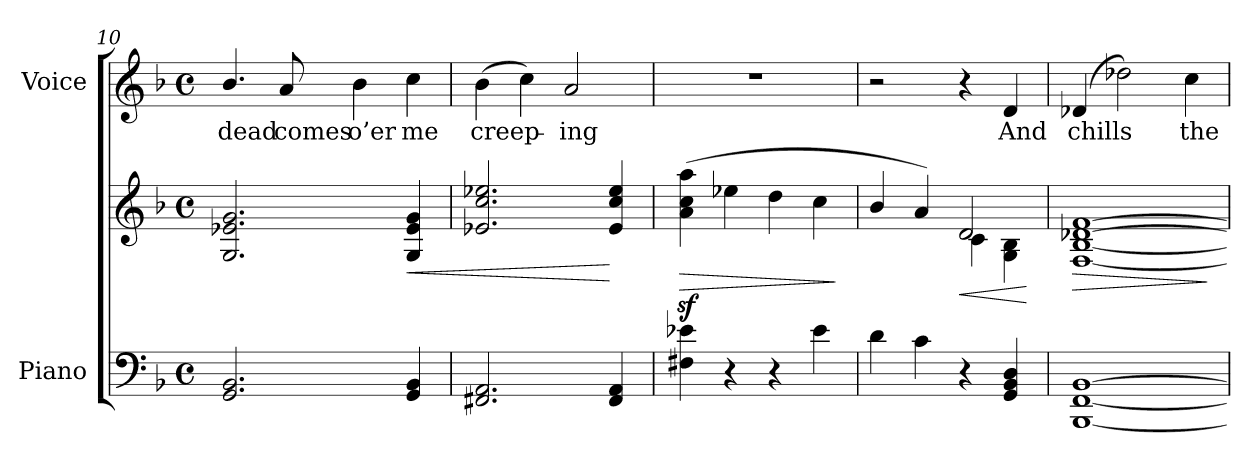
**kern	**kern	**dynam	**kern	**text
*part2	*part2	*part2	*part1	*part1
*staff3	*staff2	*staff2/3	*staff1	*staff1
*I"Piano	*	*	*I"Voice	*
*I'Pno	*	*	*	*
*clefF4	*clefG2	*	*clefG2	*
*k[b-]	*k[b-]	*	*k[b-]	*
*M4/4	*M4/4	*	*M4/4	*
*met(c)	*met(c)	*	*met(c)	*
=10	=10	=10	=10	=10
!	!	!	!	!LO:LY:b
2.GG/ 2.BB-/	2.G/ 2.e-X/ 2.g/	.	4.b-/	dead
!	!	!	!	!LO:LY:b
.	.	.	8a/	comes
!	!	!	!	!LO:LY:b
.	.	.	4b-\	o’er
!	!	!LO:HP:b	!	!LO:LY:b
4GG/ 4BB-/	4G/ 4e-/ 4g/	<	4cc\	me
=11	=11	=11	=11	=11
!	!	!	!	!LO:LY:b
2.FF#X/ 2.AA/	2.e-X/ 2.cc/ 2.ee-X/	.	(4b-\	creep-
.	.	.	4cc\)	.
!	!	!	!	!LO:LY:b
.	.	.	2a/	-ing
4FF#/ 4AA/	4e-/ 4cc/ 4ee-/	[	.	.
!!LO:PB:g=z
=12	=12	=12	=12	=12
!	!	!LO:HP:b	!	!
4F#X\ 4e-X\	(4a\z< 4cc\z< 4aa\z<	>	1r	.
4r	4ee-X\	.	.	.
4r	4dd\	.	.	.
4e-\	4cc\	.	.	.
.	.	]	.	.
=13	=13	=13	=13	=13
*	*^	*	*	*
4d\	4b-/	2ryy	.	2r	.
4c\	4a/)	.	.	.	.
!	!	!	!LO:HP:b	!	!
4r	2d/	4c\	<	4r	.
!	!	!	!	!	!LO:LY:b
4GG/ 4BB-/ 4D/	.	4G\ 4B-\	.	4d/	And
*	*v	*v	*	*	*
.	.	[	.	.
=14	=14	=14	=14	=14
!	!	!LO:HP:b	!	!LO:LY:b
[1BBB- [>1FF [1BB-	[1F [1B- [>1d-X [1f	>	(4d-X/	chills
.	.	.	2dd-X\)	.
!	!	!	!	!LO:LY:b
.	.	.	4cc\	the
.	.	]	.	.
=	=	=	=	=
*-	*-	*-	*-	*-
